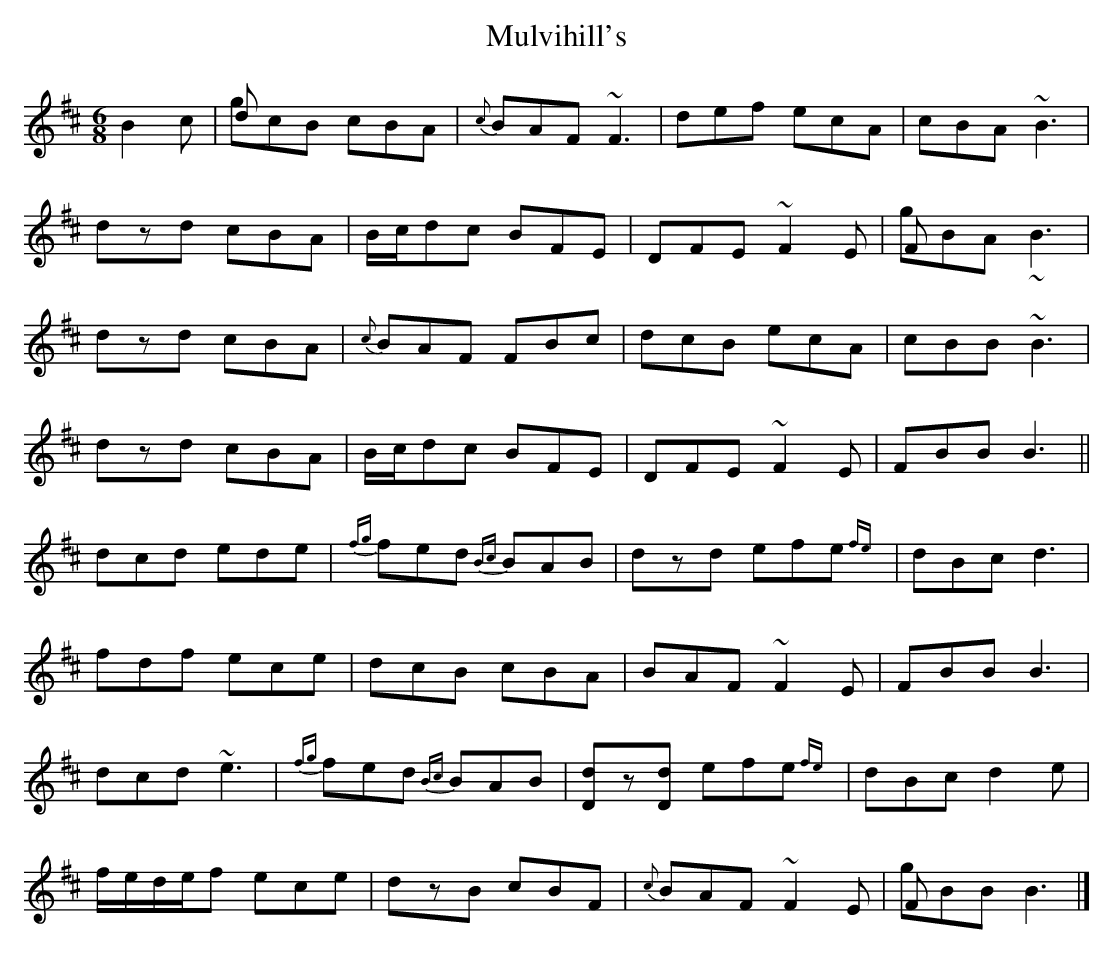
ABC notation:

X:1
T:Mulvihill's
M:6/8
L:1/8
K:Bmin
B2c|d&gt;cB cBA|{c}BAF ~F3|def ecA|cBA ~B3|
dzd cBA|B/c/dc BFE|DFE ~F2E|F&gt;BA ~B3|
dzd cBA|{c}BAF FBc|dcB ecA|cBB ~B3|
dzd cBA|B/c/dc BFE|DFE ~F2E|FBB B3||
dcd ede|{fg}fed {Bc}BAB|dzd efe{fe}|dBc d3|
fdf ece|dcB cBA|BAF ~F2E| FBB B3|
dcd ~e3|{fg}fed {Bc}BAB|[Dd]z[Dd] efe{fe}| dBc d2e|
f/e/d/e/f ece|dzB cBF|{c}BAF ~F2E| F&gt;BB B3|]
